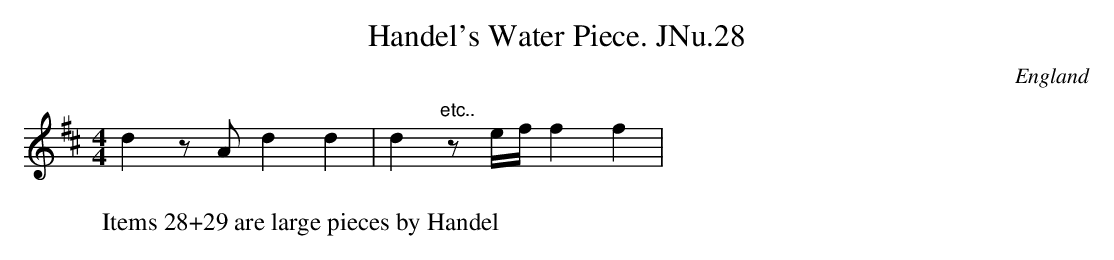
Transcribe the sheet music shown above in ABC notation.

X:1
T:Handel's Water Piece. JNu.28
M:4/4
O:England
K:D
d2zAd2d2|d2"etc.."ze/f/f2f2|
W:Items 28+29 are large pieces by Handel
